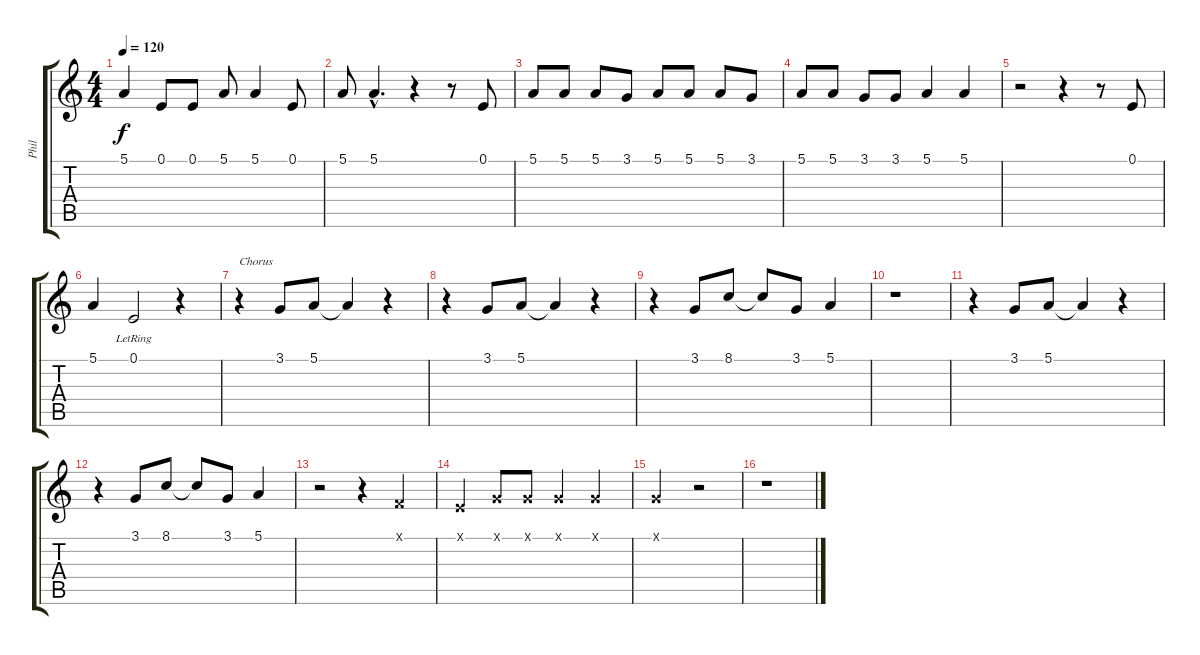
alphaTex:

\track ("Phil" "Phil") {instrument lead6voice}
\staff {score tabs}
\tuning (E4 B3 G3 D3 A2 E2) {hide}
\ts (4 4)
\tempo 120
\clef g2
\ks c
5.1.4{dy f} 0.1.8 0.1.8 5.1.8 5.1.4 0.1.8 |
5.1.8 5.1{hac}.4{d} r.4 r.8 0.1.8 |
5.1.8 5.1.8 5.1.8 3.1.8 5.1.8 5.1.8 5.1.8 3.1.8 |
5.1.8 5.1.8 3.1.8 3.1.8 5.1.4 5.1.4 |
r.2 r.4 r.8 0.1.8 |
5.1.4 0.1{lr}.2 r.4 |
r.4{txt "Chorus"} 3.1.8 5.1.8 5.1{t}.4 r.4 |
r.4 3.1.8 5.1.8 5.1{t}.4 r.4 |
r.4 3.1.8 8.1.8 8.1{t}.8 3.1.8 5.1.4 |
r.1 |
r.4 3.1.8 5.1.8 5.1{t}.4 r.4 |
r.4 3.1.8 8.1.8 8.1{t}.8 3.1.8 5.1.4 |
r.2 r.4 1.1{x}.4 |
0.1{x}.4 3.1{x}.8 3.1{x}.8 3.1{x}.4 3.1{x}.4 |
3.1{x}.2 r.2 |
r.1
